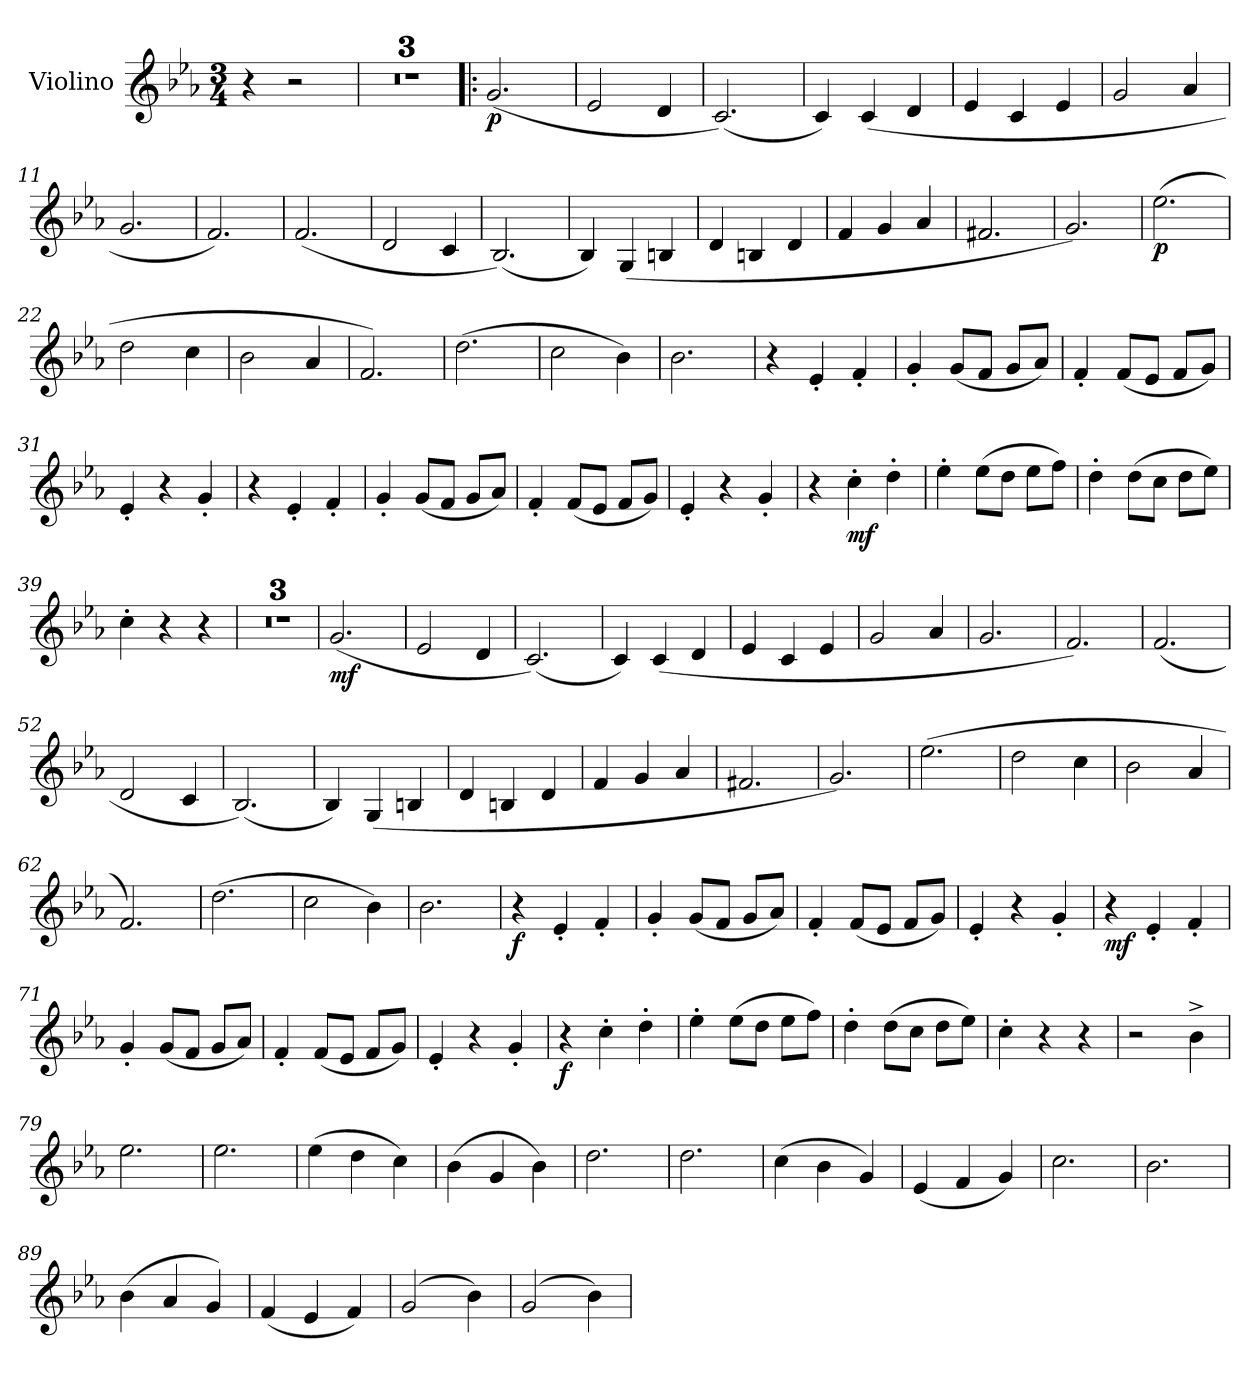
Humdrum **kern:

**kern	**dynam
*part1	*part1
*staff1	*staff1
*I"Violino	*
*I'Vln.	*
*clefG2	*
*k[b-e-a-]	*
*M3/4	*
=1	=1
4r	.
2r	.
=2	=2
2.r	.
=3	=3
2.r	.
=4	=4
2.r	.
=5!|:	=5!|:
!	!LO:DY:b
(2.g/	p
=6	=6
2e-/	.
4d/	.
=7	=7
(2.c/)	.
=8	=8
4c/)	.
(4c/	.
4d/	.
=9	=9
4e-/	.
4c/	.
4e-/	.
=10	=10
2g/	.
4a-/	.
=11	=11
2.g/	.
=12	=12
2.f/)	.
=13	=13
(2.f/	.
!!LO:LB:g=z
=14	=14
2d/	.
4c/	.
=15	=15
(2.B-/)	.
=16	=16
4B-/)	.
(4G/	.
4Bn/	.
=17	=17
4d/	.
4Bn/	.
4d/	.
=18	=18
4f/	.
4g/	.
4a-/	.
=19	=19
2.f#X/	.
=20	=20
2.g/)	.
=21	=21
!	!LO:DY:b
(2.ee-\	p
=22	=22
2dd\	.
4cc\	.
=23	=23
2b-\	.
4a-/	.
=24	=24
2.f/)	.
=25	=25
(2.dd\	.
=26	=26
2cc\	.
4b-\)	.
!!LO:LB:g=z
=27	=27
2.b-\	.
=28	=28
4r	.
4e-'/	.
4f'/	.
=29	=29
4g'/	.
(8g/L	.
8f/J	.
8g/L	.
8a-/J)	.
=30	=30
4f'/	.
(8f/L	.
8e-/J	.
8f/L	.
8g/J)	.
=31	=31
4e-'/	.
4r	.
4g'/	.
=32	=32
4r	.
4e-'/	.
4f'/	.
=33	=33
4g'/	.
(8g/L	.
8f/J	.
8g/L	.
8a-/J)	.
=34	=34
4f'/	.
(8f/L	.
8e-/J	.
8f/L	.
8g/J)	.
=35	=35
4e-'/	.
4r	.
4g'/	.
!!LO:LB:g=z
=36	=36
4r	.
!	!LO:DY:b
4cc'\	mf
4dd'\	.
=37	=37
4ee-'\	.
(8ee-\L	.
8dd\J	.
8ee-\L	.
8ff\J)	.
=38	=38
4dd'\	.
(8dd\L	.
8cc\J	.
8dd\L	.
8ee-\J)	.
=39	=39
4cc'\	.
4r	.
4r	.
=40	=40
2.r	.
=41	=41
2.r	.
=42	=42
2.r	.
=43	=43
!	!LO:DY:b
(2.g/	mf
=44	=44
2e-/	.
4d/	.
=45	=45
(2.c/)	.
=46	=46
4c/)	.
(4c/	.
4d/	.
=47	=47
4e-/	.
4c/	.
4e-/	.
!!LO:LB:g=z
=48	=48
2g/	.
4a-/	.
=49	=49
2.g/	.
=50	=50
2.f/)	.
=51	=51
(2.f/	.
=52	=52
2d/	.
4c/	.
=53	=53
(2.B-/)	.
=54	=54
4B-/)	.
(4G/	.
4Bn/	.
=55	=55
4d/	.
4Bn/	.
4d/	.
=56	=56
4f/	.
4g/	.
4a-/	.
=57	=57
2.f#X/	.
=58	=58
2.g/)	.
=59	=59
(2.ee-\	.
=60	=60
2dd\	.
4cc\	.
!!LO:LB:g=z
=61	=61
2b-\	.
4a-/	.
=62	=62
2.f/)	.
=63	=63
(2.dd\	.
=64	=64
2cc\	.
4b-\)	.
=65	=65
2.b-\	.
=66	=66
!	!LO:DY:b
4r	f
4e-'/	.
4f'/	.
=67	=67
4g'/	.
(8g/L	.
8f/J	.
8g/L	.
8a-/J)	.
=68	=68
4f'/	.
(8f/L	.
8e-/J	.
8f/L	.
8g/J)	.
=69	=69
4e-'/	.
4r	.
4g'/	.
=70	=70
!	!LO:DY:b
4r	mf
4e-'/	.
4f'/	.
=71	=71
4g'/	.
(8g/L	.
8f/J	.
8g/L	.
8a-/J)	.
!!LO:LB:g=z
=72	=72
4f'/	.
(8f/L	.
8e-/J	.
8f/L	.
8g/J)	.
=73	=73
4e-'/	.
4r	.
4g'/	.
=74	=74
!	!LO:DY:b
4r	f
4cc'\	.
4dd'\	.
=75	=75
4ee-'\	.
(8ee-\L	.
8dd\J	.
8ee-\L	.
8ff\J)	.
=76	=76
4dd'\	.
(8dd\L	.
8cc\J	.
8dd\L	.
8ee-\J)	.
=77	=77
4cc'\	.
4r	.
4r	.
=78	=78
2r	.
4b-^\	.
=79	=79
2.ee-\	.
=80	=80
2.ee-\	.
=81	=81
(4ee-\	.
4dd\	.
4cc\)	.
!!LO:LB:g=z
=82	=82
(4b-\	.
4g/	.
4b-\)	.
=83	=83
2.dd\	.
=84	=84
2.dd\	.
=85	=85
(4cc\	.
4b-\	.
4g/)	.
=86	=86
(4e-/	.
4f/	.
4g/)	.
=87	=87
2.cc\	.
=88	=88
2.b-\	.
=89	=89
(4b-\	.
4a-/	.
4g/)	.
=90	=90
(4f/	.
4e-/	.
4f/)	.
=91	=91
(2g/	.
4b-\)	.
=92	=92
(2g/	.
4b-\)	.
=	=
*-	*-
